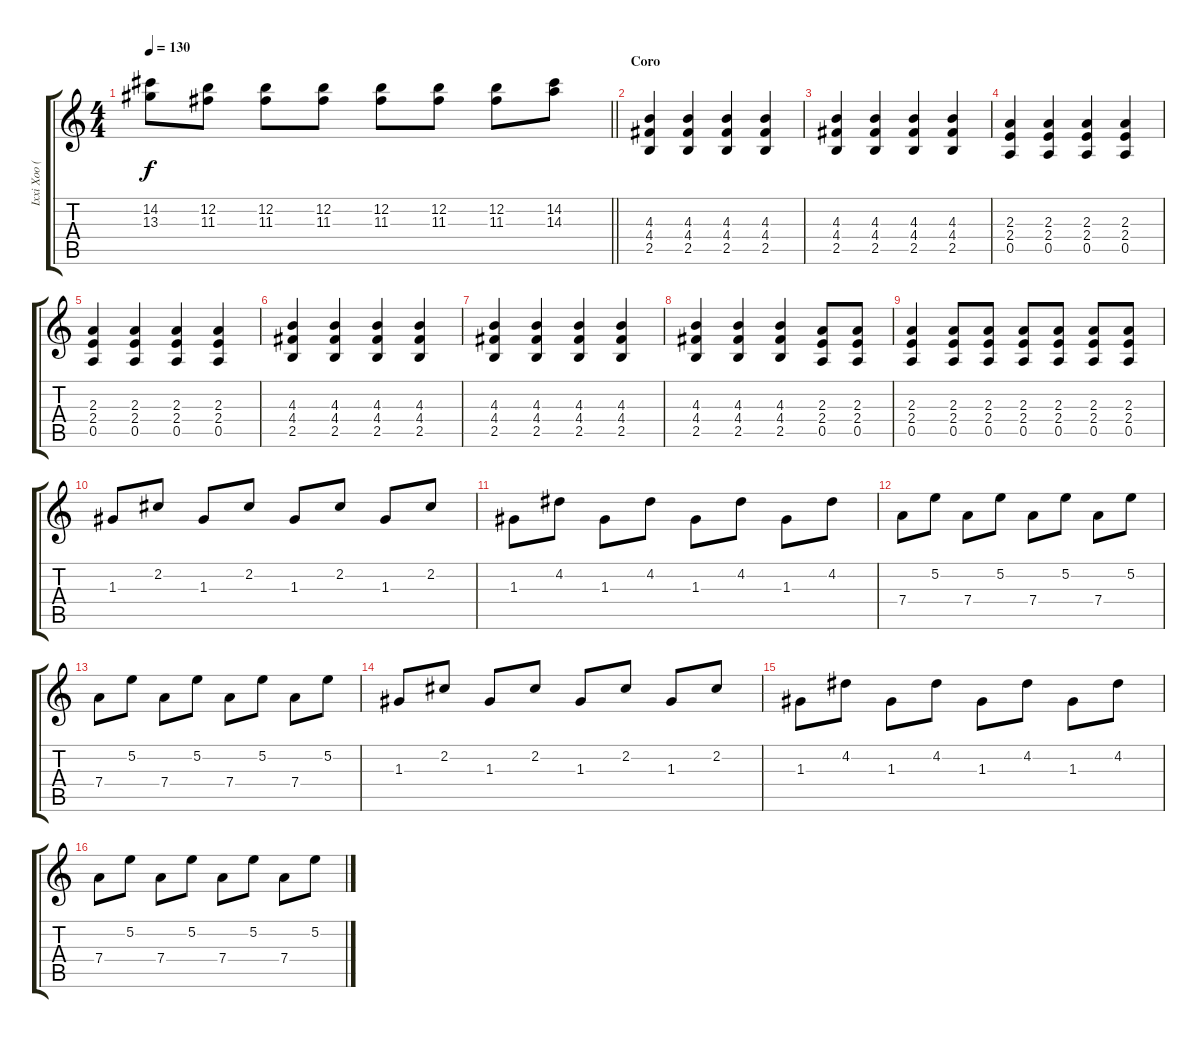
\track ("Ixxi Xoo (guitarra)" "Ixxi Xoo (") {instrument electricguitarjazz}
\staff {score tabs}
\tuning (E4 B3 G3 D3 A2 E2) {hide}
\ts (4 4)
\tempo 130
\clef g2
\barLineRight lightlight
\ks c
(14.2 13.3).8{dy f} (12.2 11.3).8 (12.2 11.3).8 (12.2 11.3).8 (12.2 11.3).8 (12.2 11.3).8 (12.2 11.3).8 (14.2 14.3).8 |
\section ("" "Coro")
(4.3 4.4 2.5).4{volume 12 instrument electricguitarjazz} (4.3 4.4 2.5).4 (4.3 4.4 2.5).4 (4.3 4.4 2.5).4 |
(4.3 4.4 2.5).4 (4.3 4.4 2.5).4 (4.3 4.4 2.5).4 (4.3 4.4 2.5).4 |
(2.3 2.4 0.5).4 (2.3 2.4 0.5).4 (2.3 2.4 0.5).4 (2.3 2.4 0.5).4 |
(2.3 2.4 0.5).4 (2.3 2.4 0.5).4 (2.3 2.4 0.5).4 (2.3 2.4 0.5).4 |
(4.3 4.4 2.5).4 (4.3 4.4 2.5).4 (4.3 4.4 2.5).4 (4.3 4.4 2.5).4 |
(4.3 4.4 2.5).4 (4.3 4.4 2.5).4 (4.3 4.4 2.5).4 (4.3 4.4 2.5).4 |
(4.3 4.4 2.5).4 (4.3 4.4 2.5).4 (4.3 4.4 2.5).4 (2.3 2.4 0.5).8 (2.3 2.4 0.5).8 |
(2.3 2.4 0.5).4 (2.3 2.4 0.5).8 (2.3 2.4 0.5).8 (2.3 2.4 0.5).8 (2.3 2.4 0.5).8 (2.3 2.4 0.5).8 (2.3 2.4 0.5).8 |
1.3.8 2.2.8 1.3.8 2.2.8 1.3.8 2.2.8 1.3.8 2.2.8 |
1.3.8 4.2.8 1.3.8 4.2.8 1.3.8 4.2.8 1.3.8 4.2.8 |
7.4.8 5.2.8 7.4.8 5.2.8 7.4.8 5.2.8 7.4.8 5.2.8 |
7.4.8 5.2.8 7.4.8 5.2.8 7.4.8 5.2.8 7.4.8 5.2.8 |
1.3.8 2.2.8 1.3.8 2.2.8 1.3.8 2.2.8 1.3.8 2.2.8 |
1.3.8 4.2.8 1.3.8 4.2.8 1.3.8 4.2.8 1.3.8 4.2.8 |
7.4.8 5.2.8 7.4.8 5.2.8 7.4.8 5.2.8 7.4.8 5.2.8
